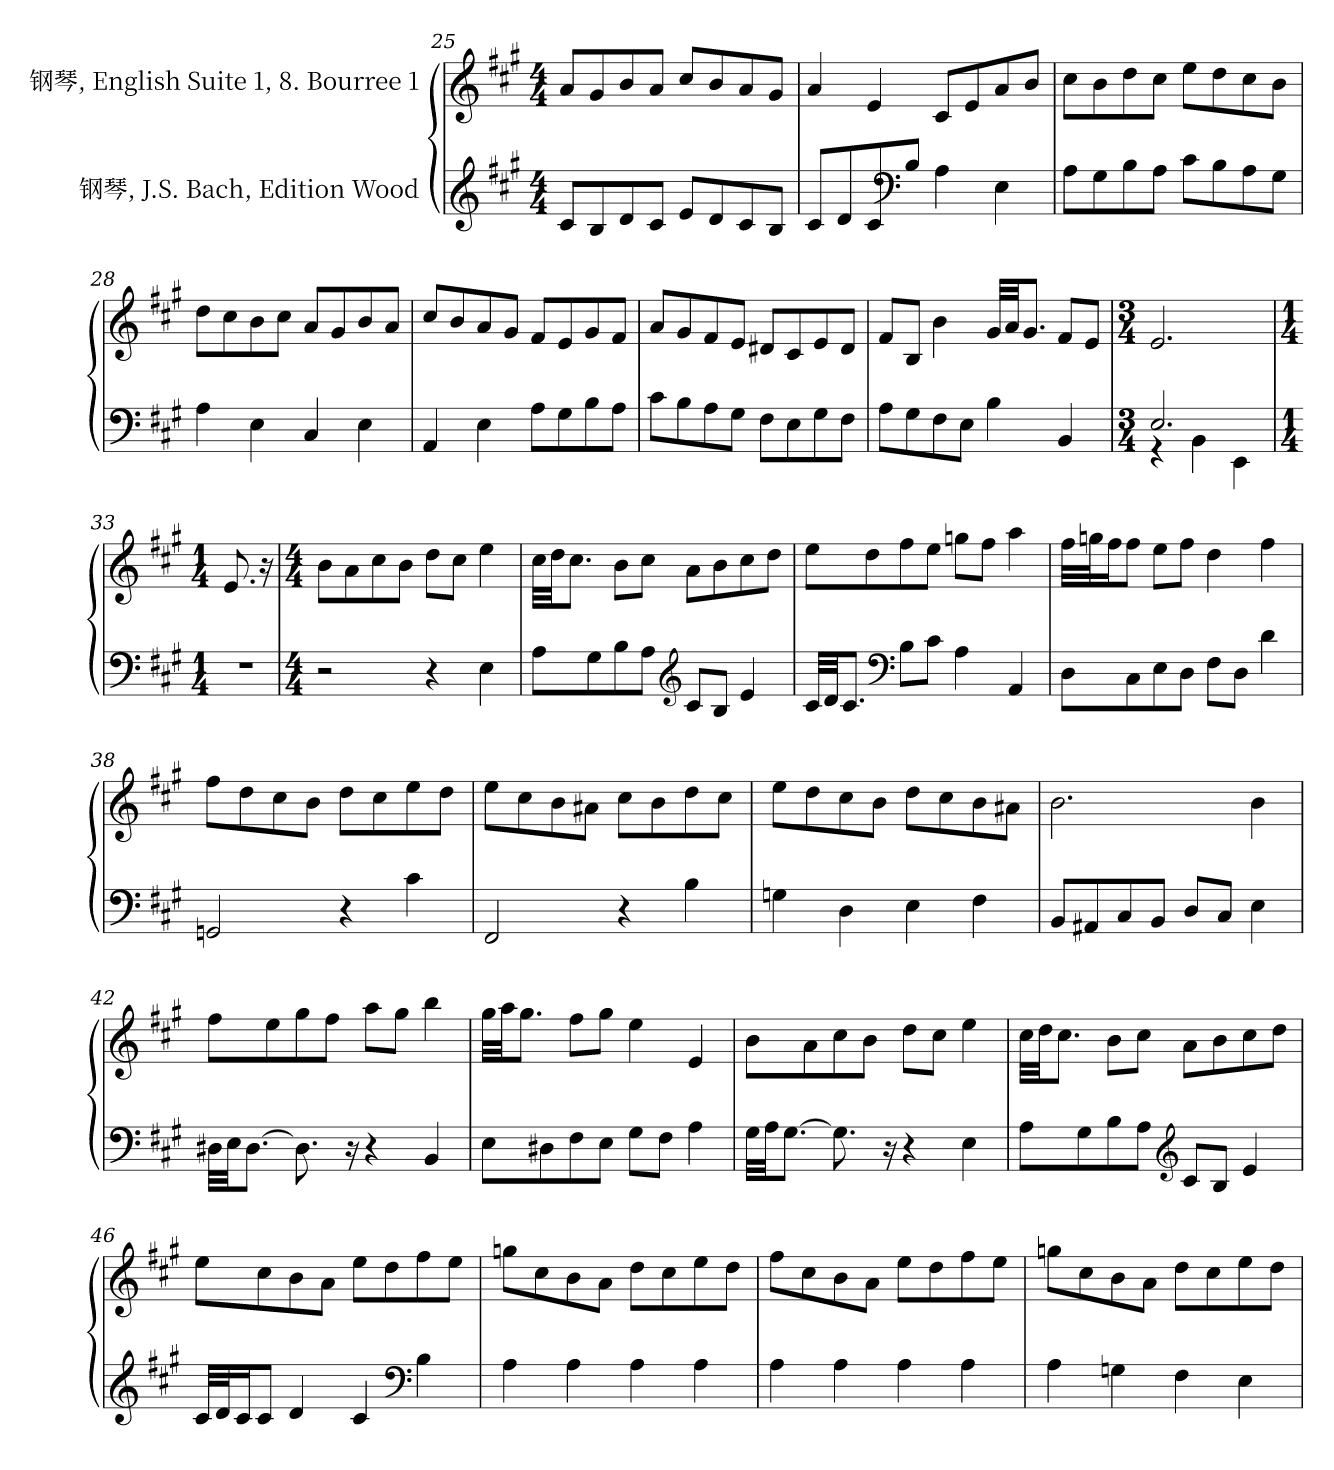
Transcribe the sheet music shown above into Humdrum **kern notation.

**kern	**kern
*part2	*part1
*staff2	*staff1
*I"钢琴, J.S. Bach, Edition Wood	*I"钢琴, English Suite 1, 8. Bourree 1
!!LO:LB:g=z
*clefG2	*clefG2
*k[f#c#g#]	*k[f#c#g#]
*M4/4	*M4/4
=25	=25
8c#/L	8a/L
8B/	8g#/
8d/	8b/
8c#/J	8a/J
8e/L	8cc#/L
8d/	8b/
8c#/	8a/
8B/J	8g#/J
=26	=26
8c#/L	4a/
8d/	.
8c#/	4e/
*clefF4	*
8B/J	.
4A\	8c#/L
.	8e/
4E\	8a/
.	8b/J
=27	=27
8A\L	8cc#\L
8G#\	8b\
8B\	8dd\
8A\J	8cc#\J
8c#\L	8ee\L
8B\	8dd\
8A\	8cc#\
8G#\J	8b\J
=28	=28
4A\	8dd\L
.	8cc#\
4E\	8b\
.	8cc#\J
4C#/	8a/L
.	8g#/
4E\	8b/
.	8a/J
!!LO:LB:g=z
=29	=29
4AA/	8cc#/L
.	8b/
4E\	8a/
.	8g#/J
8A\L	8f#/L
8G#\	8e/
8B\	8g#/
8A\J	8f#/J
=30	=30
8c#\L	8a/L
8B\	8g#/
8A\	8f#/
8G#\J	8e/J
8F#\L	8d#X/L
8E\	8c#/
8G#\	8e/
8F#\J	8d#/J
=31	=31
8A\L	8f#/L
8G#\	8B/J
8F#\	4b\
8E\J	.
4B\	32g#/LLL
.	32a/JJ
.	8.g#/J
4BB/	8f#/L
.	8e/J
=32	=32
*M3/4	*M3/4
*^	*
2.E/	4r	2.e/
.	4BB\	.
.	4EE\	.
*v	*v	*
=33	=33
*M1/4	*M1/4
4r	8.e/
.	16r
!!LO:LB:g=z
=34	=34
*M4/4	*M4/4
2r	8b\L
.	8a\
.	8cc#\
.	8b\J
4r	8dd\L
.	8cc#\J
4E\	4ee\
=35	=35
8A\L	32cc#\LLL
.	32dd\JJ
.	8.cc#\J
8G#\	.
8B\	8b\L
8A\J	8cc#\J
*clefG2	*
8c#/L	8a\L
8B/J	8b\
4e/	8cc#\
.	8dd\J
=36	=36
32c#/LLL	8ee\L
32d/JJ	.
8.c#/J	.
.	8dd\
*clefF4	*
8B\L	8ff#\
8c#\J	8ee\J
4A\	8ggn\L
.	8ff#\J
4AA/	4aa\
=37	=37
8D\L	32ff#\LLL
.	32ggn\J
.	16ff#\J
8C#\	8ff#\J
8E\	8ee\L
8D\J	8ff#\J
8F#\L	4dd\
8D\J	.
4d\	4ff#\
!!LO:LB:g=z
=38	=38
2GGn/	8ff#\L
.	8dd\
.	8cc#\
.	8b\J
4r	8dd\L
.	8cc#\
4c#\	8ee\
.	8dd\J
=39	=39
2FF#/	8ee\L
.	8cc#\
.	8b\
.	8a#X\J
4r	8cc#\L
.	8b\
4B\	8dd\
.	8cc#\J
=40	=40
4Gn\	8ee\L
.	8dd\
4D\	8cc#\
.	8b\J
4E\	8dd\L
.	8cc#\
4F#\	8b\
.	8a#X\J
=41	=41
8BB/L	2.b\
8AA#X/	.
8C#/	.
8BB/J	.
8D/L	.
8C#/J	.
4E\	4b\
!!LO:LB:g=z
=42	=42
32D#X\LLL	8ff#\L
32E\JJ	.
[8.D#\J	.
.	8ee\
8.D#\]	8gg#\
.	8ff#\J
16r	.
4r	8aa\L
.	8gg#\J
4BB/	4bb\
=43	=43
8E\L	32gg#\LLL
.	32aa\JJ
.	8.gg#\J
8D#X\	.
8F#\	8ff#\L
8E\J	8gg#\J
8G#\L	4ee\
8F#\J	.
4A\	4e/
=44	=44
32G#\LLL	8b\L
32A\JJ	.
[8.G#\J	.
.	8a\
8.G#\]	8cc#\
.	8b\J
16r	.
4r	8dd\L
.	8cc#\J
4E\	4ee\
=45	=45
8A\L	32cc#\LLL
.	32dd\JJ
.	8.cc#\J
8G#\	.
8B\	8b\L
8A\J	8cc#\J
*clefG2	*
8c#/L	8a\L
8B/J	8b\
4e/	8cc#\
.	8dd\J
!!LO:PB:g=z
=46	=46
32c#/LLL	8ee\L
32d/J	.
16c#/J	.
8c#/J	8cc#\
4d/	8b\
.	8a\J
4c#/	8ee\L
.	8dd\
*clefF4	*
4B\	8ff#\
.	8ee\J
=47	=47
4A\	8ggn\L
.	8cc#\
4A\	8b\
.	8a\J
4A\	8dd\L
.	8cc#\
4A\	8ee\
.	8dd\J
=48	=48
4A\	8ff#\L
.	8cc#\
4A\	8b\
.	8a\J
4A\	8ee\L
.	8dd\
4A\	8ff#\
.	8ee\J
=49	=49
4A\	8ggn\L
.	8cc#\
4Gn\	8b\
.	8a\J
4F#\	8dd\L
.	8cc#\
4E\	8ee\
.	8dd\J
=	=
*-	*-
